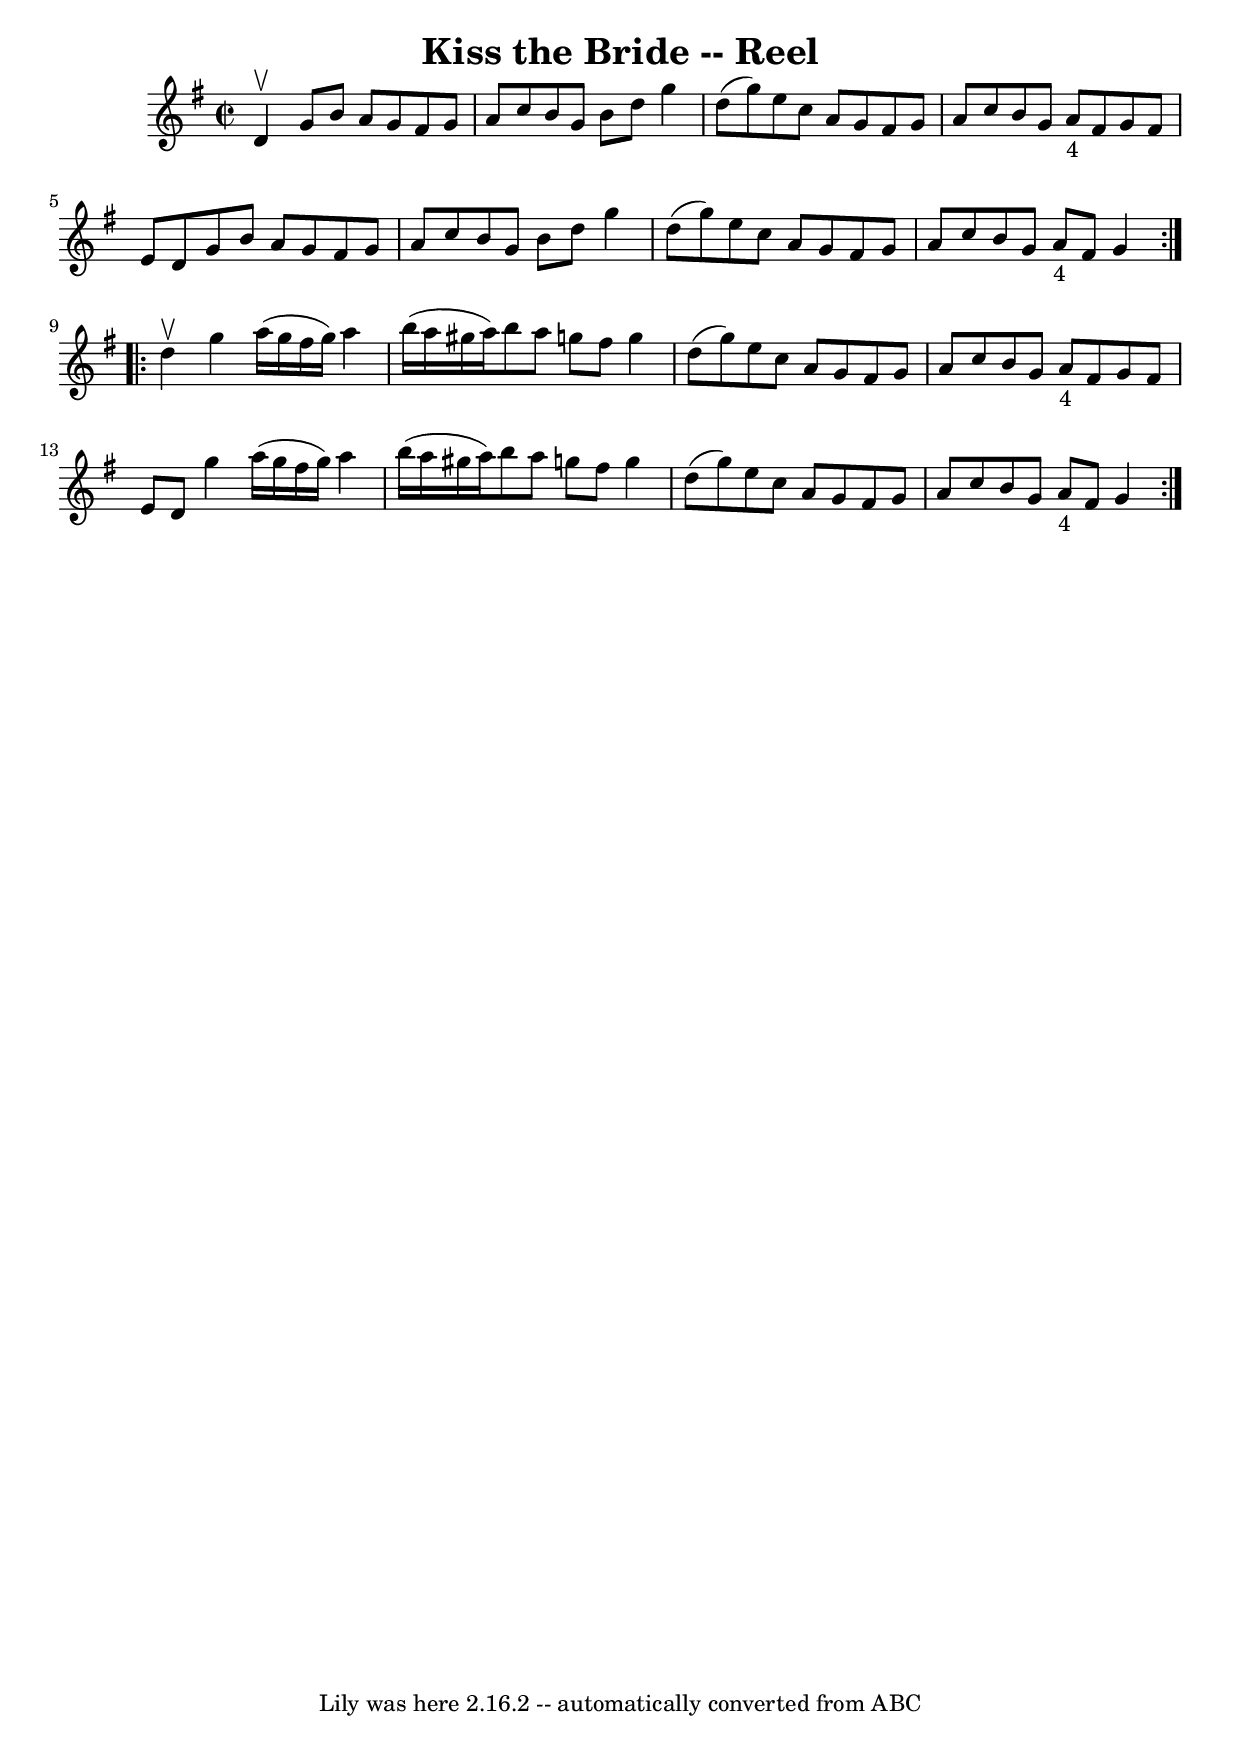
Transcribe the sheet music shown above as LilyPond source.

\version "2.7.40"
\include "Mammoth.ily"
\header {
	%% book = "Ryan's Mammoth Collection"
	crossRefNumber = "1"
	footnotes = "\\\\143"
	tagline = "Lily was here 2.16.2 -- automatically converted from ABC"
	title = "Kiss the Bride -- Reel"
}
voicedefault =  {
\set Score.defaultBarType = "empty"

\repeat volta 2 {
\override Staff.TimeSignature #'style = #'C
 \time 2/2 \key g \major d'4^\upbow |
 g'8 b'8 a'8 g'8    
fis'8 g'8 a'8 c''8    |
 b'8 g'8 b'8 d''8 g''4    
d''8 (g''8)   |
 e''8 c''8 a'8 g'8 fis'8 g'8    
a'8 c''8    |
 b'8 g'8 a'8_"4" fis'8 g'8 fis'8 e'8 
 d'8    |
 g'8 b'8 a'8 g'8 fis'8 g'8 a'8 c''8  
  |
 b'8 g'8 b'8 d''8 g''4 d''8 (g''8)   |
  
 e''8 c''8 a'8 g'8 fis'8 g'8 a'8 c''8    |
 b'8    
g'8 a'8_"4" fis'8 g'4    } \repeat volta 2 { d''4^\upbow |
 
 g''4 a''16 (g''16 fis''16 g''16) a''4 b''16 (a''16   
 gis''16 a''16)   |
 b''8 a''8 g''8 fis''8 g''4    
d''8 (g''8)   |
 e''8 c''8 a'8 g'8 fis'8 g'8    
a'8 c''8    |
 b'8 g'8 a'8_"4" fis'8 g'8 fis'8 e'8 
 d'8    |
 g''4 a''16 (g''16 fis''16 g''16) a''4   
 b''16 (a''16 gis''16 a''16)   |
 b''8 a''8 g''8    
fis''8 g''4 d''8 (g''8)   |
 e''8 c''8 a'8 g'8    
fis'8 g'8 a'8 c''8    |
 b'8 g'8 a'8_"4" fis'8 g'4 
   }   
}

\score{
    <<

	\context Staff="default"
	{
	    \voicedefault 
	}

    >>
	\layout {
	}
	\midi {}
}
